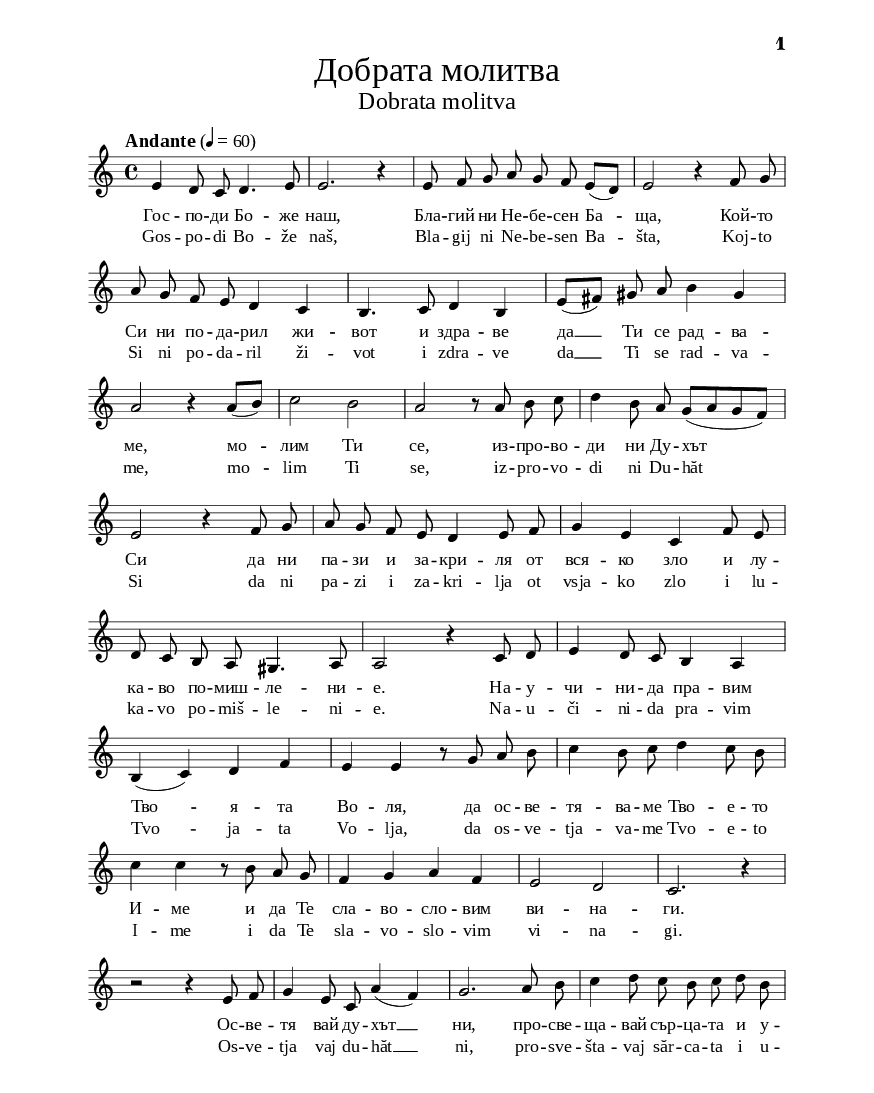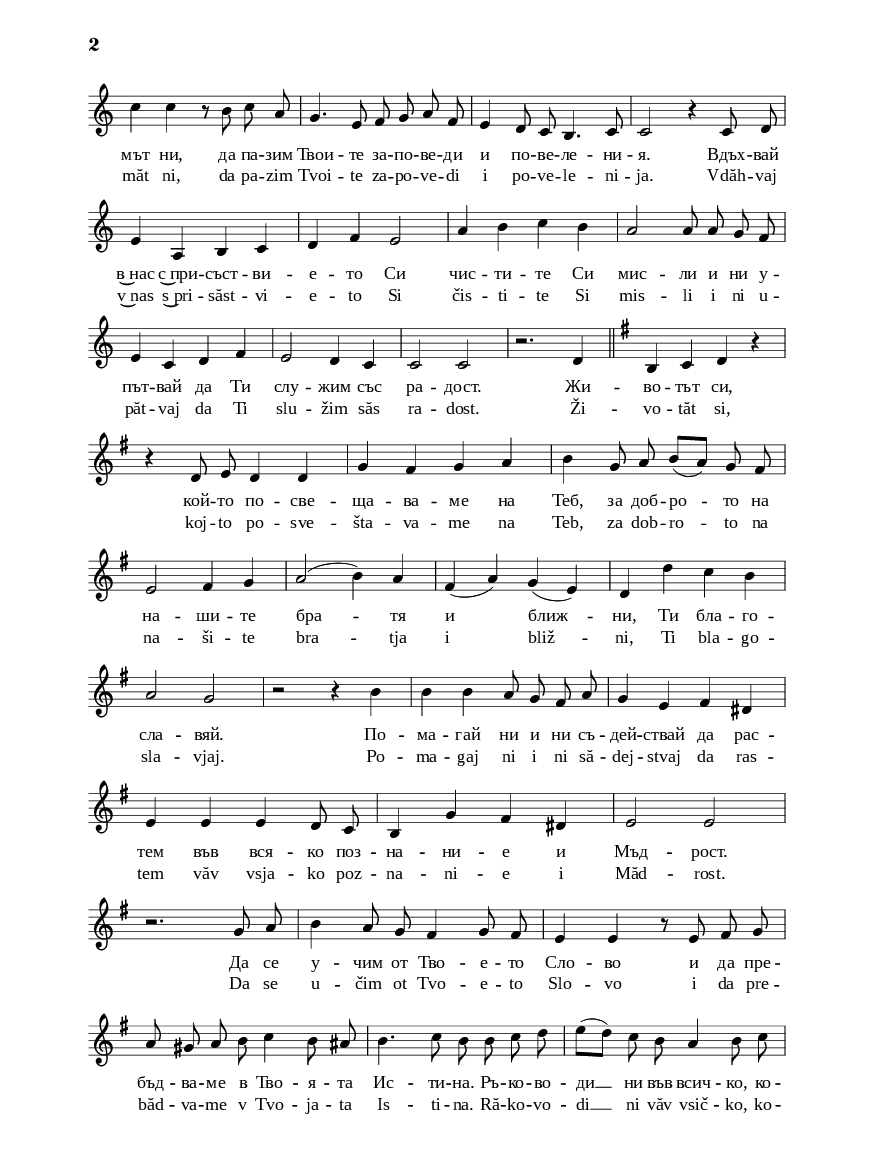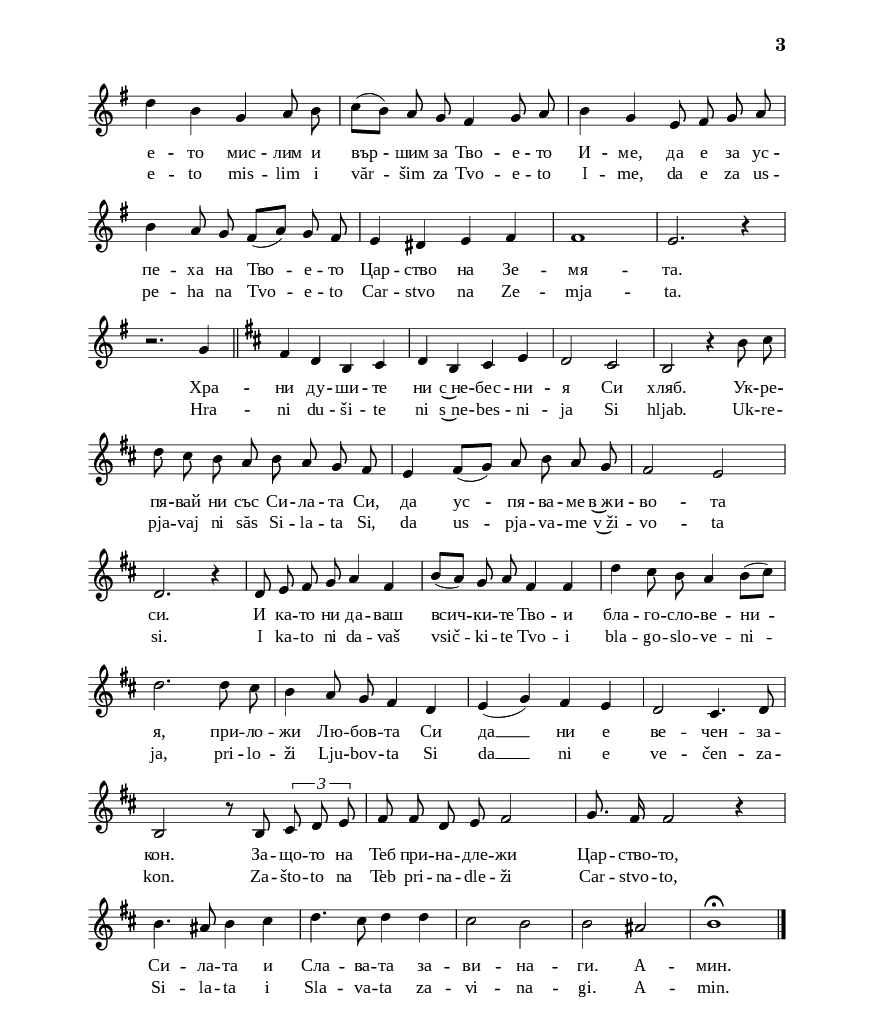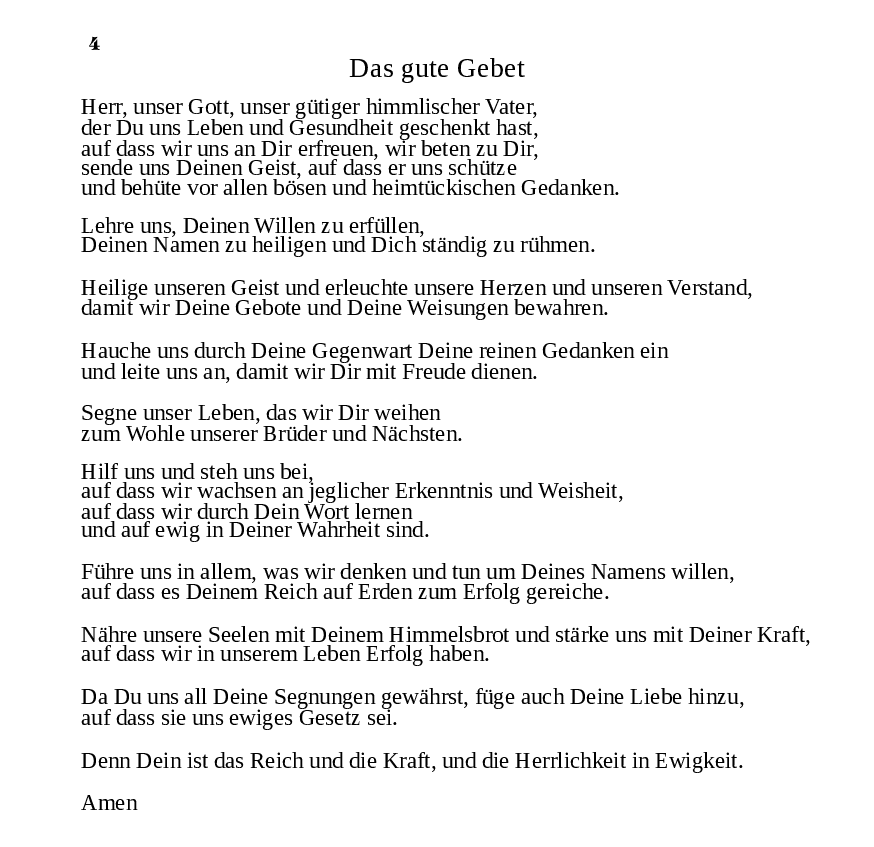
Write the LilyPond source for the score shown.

\version "2.24.4"

% include paper part and global functions
\include "include/globals.ily"

\bookpart {
  \label #'ref219
  \tocItem \markup "Добрата молитва – Dobrata molitva"
  \include "include/bookpart-paper.ily"
  \score {
    \include "include/score-layout.ily"

    \new Voice  \absolute {
      \clef treble
      \key c \major
      \time 4/4
      \tempoFunc "Andante" 4 "60"
      \autoBeamOff
      e'4  d'8  c'8  d'4.
      e'8 | % 2
      e'2. r4 | % 3
      e'8  f'8  g'8  a'8  g'8
      f'8  e'8 ( [  d'8 ) ] | % 4
      e'2 r4  f'8  g'8 \break | % 5
      a'8  g'8  f'8  e'8  d'4
      c'4 | % 6
      b4.  c'8  d'4  b4 | % 7
      e'8 ( [  fis'8 ) ]  gis'8  a'8
      b'4  gis'4 | \break % 8
      a'2 r4  a'8 ( [  b'8 ) ] | % 9
      c''2  b'2 |
      a'2 r8  a'8  b'8  c''8 | % 11
      d''4  b'8  a'8  g'8 ( [  a'8
      g'8  f'8 ) ] | \break % 12
      e'2 r4  f'8  g'8 | % 13
      a'8  g'8  f'8  e'8  d'4
      e'8  f'8 | % 14
      g'4  e'4  c'4  f'8  e'8 | \break % 15
      d'8  c'8  b8  a8  gis4.
      a8 | % 16
      a2 r4  c'8  d'8 | % 17
      e'4  d'8  c'8  b4  a4 | \break % 18
      b4 (  c'4 )  d'4  f'4 | % 19
      e'4  e'4 r8  g'8  a'8  b'8 |

      c''4  b'8  c''8  d''4
      c''8  b'8 |  \break % 21
      c''4  c''4 r8  b'8  a'8
      g'8 | % 22
      f'4  g'4  a'4  f'4 | % 23
      e'2  d'2  | % 24
      c'2. r4 | \break % 25
      r2 r4  e'8  f'8 | % 26
      g'4  e'8  c'8  a'4 (  f'4 ) | % 27
      g'2.  a'8  b'8 | % 28
      c''4  d''8  c''8  b'8
      c''8  d''8  b'8 \break | % 29
      c''4  c''4 r8  b'8  c''8
      a'8 |
      g'4.  e'8  f'8  g'8  a'8
      f'8 | % 31
      e'4  d'8  c'8  b4.  c'8 | % 32
      c'2 r4  c'8  d'8 \break | % 33
      e'4  a4  b4  c'4 | % 34
      d'4  f'4  e'2 | % 35
      a'4  b'4  c''4  b'4 | % 36
      a'2  a'8  a'8  g'8  f'8 | \break % 37
      e'4  c'4  d'4  f'4  | % 38
      e'2  d'4  c'4 | % 39
      c'2  c'2 |
      r2.  d'4 \bar "||"
      \key g \major  b4  c'4  d'4 r4 |\break % 42
      r4  d'8  e'8  d'4  d'4 | % 43
      g'4  fis'4  g'4  a'4 | % 44
      b'4  g'8  a'8  b'8 ( [  a'8 )
      ]  g'8  fis'8 | \break % 45
      e'2  fis'4  g'4 |  % 46
      a'2 (  b'4 )  a'4 | % 47
      fis'4 (  a'4 )  g'4 (  e'4 ) | % 48
      d'4  d''4  c''4  b'4 | \break % 49
      a'2  g'2 |
      r2 r4  b'4 | % 51
      b'4  b'4  a'8  g'8  fis'8
      a'8 | % 52
      g'4  e'4  fis'4  dis'4 | \break % 53
      e'4  e'4  e'4  d'8  c'8  | % 54
      b4  g'4  fis'4  dis'4 | % 55
      e'2  e'2 | \break % 56
      r2.  g'8  a'8 | % 57
      b'4  a'8  g'8  fis'4  g'8
      fis'8 | % 58
      e'4  e'4 r8  e'8  fis'8  g'8
      \break | % 59
      a'8  gis'8  a'8  b'8  c''4
      b'8  ais'8 |
      b'4.  c''8  b'8  b'8
      c''8  d''8 | % 61
      e''8 ( [  d''8 ) ]  c''8  b'8
      a'4  b'8  c''8 | \break % 62
      d''4  b'4  g'4  a'8  b'8 | % 63
      c''8 ( [  b'8 ) ]  a'8  g'8
      fis'4  g'8  a'8 | % 64
      b'4  g'4  e'8  fis'8  g'8
      a'8 | \break % 65
      b'4  a'8  g'8  fis'8 ( [  a'8
      ) ]  g'8  fis'8 | % 66
      e'4  dis'4  e'4  fis'4 | % 67
      fis'1  | % 68
      e'2. r4 | \break % 69
      r2.  g'4 \bar "||"
      \key b \minor  fis'4  d'4  b4  cis'4 | % 71
      d'4  b4  cis'4  e'4 | % 72
      d'2  cis'2 | % 73
      b2 r4  b'8  cis''8 \break | % 74
      d''8  cis''8  b'8  a'8
      b'8  a'8  g'8  fis'8 | % 75
      e'4  fis'8 ( [  g'8 ) ]  a'8
      b'8  a'8  g'8 | % 76
      fis'2  e'2 \break | % 77
      d'2. r4  | % 78
      d'8  e'8  fis'8  g'8  a'4
      fis'4 | % 79
      b'8 ( [  a'8 ) ]  g'8  a'8  fis'4
      fis'4 |
      d''4  cis''8  b'8  a'4
      b'8 ( [  cis''8 ) ] | \break % 81
      d''2.  d''8  cis''8  | % 82
      b'4  a'8  g'8  fis'4  d'4 | % 83
      e'4 (  g'4 )  fis'4  e'4 | % 84
      d'2  cis'4.  d'8 |\break % 85
      b2 r8  b8 \times 2/3 {
        cis'8  d'8  e'8
      }
      | % 86
      fis'8  fis'8  d'8  e'8  fis'2
      | % 87
      g'8.  fis'16  fis'2 r4   \break | % 88
      b'4.  ais'8  b'4  cis''4 | % 89
      d''4.  cis''8  d''4  d''4 |

      cis''2  b'2 | % 91
      b'2  ais'2 | % 92
      b'1 \fermata \bar "|."
    }

    \addlyrics {
      Гос -- по -- ди Бо -- же наш,
      Бла -- гий ни Не -- бе -- сен Ба -- ща, Кой
      -- то Си ни по -- да -- рил жи -- вот и здра --
      ве да  __ Ти се рад -- ва -- ме, мо -- лим Ти се,
      из -- про -- во -- ди ни Ду --
      хът Си да ни па -- зи и за -- кри -- ля от вся --
      ко зло и лу -- ка -- во по -- миш -- ле -- ни
      -- е. На -- у -- чи -- ни -- да пра -- вим Тво
      -- я -- та Во -- ля, да ос -- ве -- тя -- ва
      -- ме Тво -- е -- то И -- ме и да Те сла --
      во -- сло -- вим ви -- на -- ги. Ос -- ве -- тя
      вай ду -- хът __ ни, про -- све -- ща -- вай
      сър -- ца -- та и у -- мът ни, да па -- зим
      Твои -- те за -- по -- ве -- ди и по -- ве
      -- ле -- ни -- я. Вдъх -- вай в~нас с~при -- съст --
      ви -- е -- то Си чис -- ти -- те Си мис -- ли
      и ни у -- път -- вай да Ти слу -- жим със ра
      -- дост. Жи -- во -- тът си, кой -- то по -- све
      -- ща -- ва -- ме на Теб, за доб -- ро -- то
      на на -- ши -- те бра -- тя и  ближ
      -- ни, Ти бла -- го -- сла -- вяй. По -- ма --
      гай ни и ни съ -- дей -- ствай да рас -- тем
      във вся -- ко поз -- на -- ни -- е и Мъд --
      рост. Да се у -- чим от Тво -- е -- то Сло --
      во и да пре -- бъд -- ва -- ме в Тво -- я --
      та Ис -- ти -- на. Ръ -- ко -- во -- ди __  ни
      във всич -- ко, ко -- е -- то мис -- лим и вър
      -- шим за Тво -- е -- то И -- ме, да е за
      ус -- пе -- ха на Тво -- е -- то Цар -- ство
      на Зе -- мя -- та. Хра -- ни ду -- ши -- те ни
      с~не -- бес -- ни -- я Си хляб. Ук -- ре -- пя --
      вай ни със Си -- ла -- та Си, да ус -- пя
      -- ва -- ме в~жи -- во -- та си. И ка -- то ни
      да -- ваш всич -- ки -- те Тво -- и бла --
      го -- сло -- ве -- ни -- я, при -- ло -- жи
      Лю -- бов -- та Си да  __ ни е ве -- чен --
      за -- кон. За -- що -- то на Теб при -- на --
      дле -- жи Цар -- ство -- то, Си -- ла -- та и Сла
      -- ва -- та за -- ви -- на -- ги. А -- мин.}

      \addlyrics {
        Gos -- po -- di Bo -- že naš,
        Bla -- gij ni Ne -- be -- sen Ba -- šta, Koj
        -- to Si ni po -- da -- ril ži -- vot i zdra --
        ve da  __ Ti se rad -- va -- me, mo -- lim Ti se,
        iz -- pro -- vo -- di ni Du --
        hăt Si da ni pa -- zi i za -- kri -- lja ot vsja --
        ko zlo i lu -- ka -- vo po -- miš -- le -- ni
        -- e. Na -- u -- či -- ni -- da pra -- vim Tvo
        -- ja -- ta Vo -- lja, da os -- ve -- tja -- va
        -- me Tvo -- e -- to I -- me i da Te sla --
        vo -- slo -- vim vi -- na -- gi. Os -- ve -- tja
        vaj du -- hăt __ ni, pro -- sve -- šta -- vaj
        săr  -- ca -- ta i u -- măt ni, da pa -- zim
        Tvoi -- te za -- po -- ve -- di i po -- ve
        -- le -- ni -- ja. Vdăh -- vaj v~nas s~pri -- săst --
        vi -- e -- to Si čis -- ti -- te Si mis -- li
        i ni u -- păt -- vaj da Ti slu -- žim săs ra
        -- dost. Ži -- vo -- tăt si, koj -- to po -- sve
        -- šta -- va -- me na Teb, za dob -- ro -- to
        na na -- ši -- te bra -- tja i  bliž
        -- ni, Ti bla -- go -- sla -- vjaj. Po -- ma --
        gaj ni i ni să -- dej -- stvaj da ras -- tem
        văv vsja -- ko poz -- na -- ni -- e i Măd --
        rost. Da se u -- čim ot Tvo -- e -- to Slo --
        vo i da pre -- băd -- va -- me v Tvo -- ja --
        ta Is -- ti -- na. Ră -- ko -- vo -- di __  ni
        văv vsič -- ko, ko -- e -- to mis -- lim i văr
        -- šim za Tvo -- e -- to I -- me, da e za
        us -- pe -- ha na Tvo -- e -- to Car -- stvo
        na Ze -- mja -- ta. Hra -- ni du -- ši -- te ni
        s~ne -- bes -- ni -- ja Si hljab. Uk -- re -- pja --
        vaj ni săs Si -- la -- ta Si, da us -- pja
        -- va -- me v~ži -- vo -- ta si. I ka -- to ni
        da -- vaš vsič -- ki -- te Tvo -- i bla --
        go -- slo -- ve -- ni -- ja, pri -- lo -- ži
        Lju -- bov -- ta Si da  __ ni e ve -- čen --
        za -- kon. Za -- što -- to na Teb pri -- na --
        dle -- ži Car -- stvo -- to, Si -- la -- ta i Sla
        -- va -- ta za -- vi -- na -- gi. A -- min.}

        \header {
          title = \titleFunc "Добрата молитва" "Dobrata molitva"
        }

        \midi{}

      } % score

      \pageBreak
      % include foreign translation(s) of the song
      \markup \fill-line { \fontsize #deTitleFontSize "Das gute Gebet" }
\markup \null
\markup \null
\markup \abs-fontsize #11 \override #`(baseline-skip . ,deCoupletBaselineSkip) {
  \fill-line {
    \hspace #0.1
    \column {
      \line {
        \bold "  "
        \column {
          "Herr, unser Gott, unser gütiger himmlischer Vater,"
          "der Du uns Leben und Gesundheit geschenkt hast,"
          "auf dass wir uns an Dir erfreuen, wir beten zu Dir,"
          "sende uns Deinen Geist, auf dass er uns schütze"
          "und behüte vor allen bösen und heimtückischen Gedanken."
        }
      }
      \vspace #1
      \line {
        \bold "  "
        \column {
          "Lehre uns, Deinen Willen zu erfüllen,"
          "Deinen Namen zu heiligen und Dich ständig zu rühmen."
        }
      }
      \vspace #1
      \line {
        \bold "  "
        \column {
          "Heilige unseren Geist und erleuchte unsere Herzen und unseren Verstand,"
          "damit wir Deine Gebote und Deine Weisungen bewahren."
        }
      }
      \vspace #1
      \line {
        \bold "  "
        \column {
          "Hauche uns durch Deine Gegenwart Deine reinen Gedanken ein"
          "und leite uns an, damit wir Dir mit Freude dienen."
        }
      }
      \vspace #1
      \line {
        \bold "  "
        \column {
          "Segne unser Leben, das wir Dir weihen"
          "zum Wohle unserer Brüder und Nächsten."
        }
      }
      \vspace #1
      \line {
        \bold "  "
        \column {
          "Hilf uns und steh uns bei,"
          "auf dass wir wachsen an jeglicher Erkenntnis und Weisheit,"
          "auf dass wir durch Dein Wort lernen"
          "und auf ewig in Deiner Wahrheit sind."
        }
      }
      \vspace #1
      \line {
        \bold "  "
        \column {
          "Führe uns in allem, was wir denken und tun um Deines Namens willen,"
          "auf dass es Deinem Reich auf Erden zum Erfolg gereiche."
        }
      }
      \vspace #1
      \line {
        \bold "  "
        \column {
          "Nähre unsere Seelen mit Deinem Himmelsbrot und stärke uns mit Deiner Kraft,"
          "auf dass wir in unserem Leben Erfolg haben."
        }
      }
      \vspace #1
      \line {
        \bold "  "
        \column {
          "Da Du uns all Deine Segnungen gewährst, füge auch Deine Liebe hinzu,"
          "auf dass sie uns ewiges Gesetz sei."
        }
      }
      \vspace #1
      \line {
        \bold "  "
        \column {
          "Denn Dein ist das Reich und die Kraft, und die Herrlichkeit in Ewigkeit."
        }
      }
      \vspace #1
      \line {
        \bold "  "
        \column {
          "Amen"
        }
      }
    }\hspace #0.1
  }
}


    } % bookpart

    % Più mosso
    %
